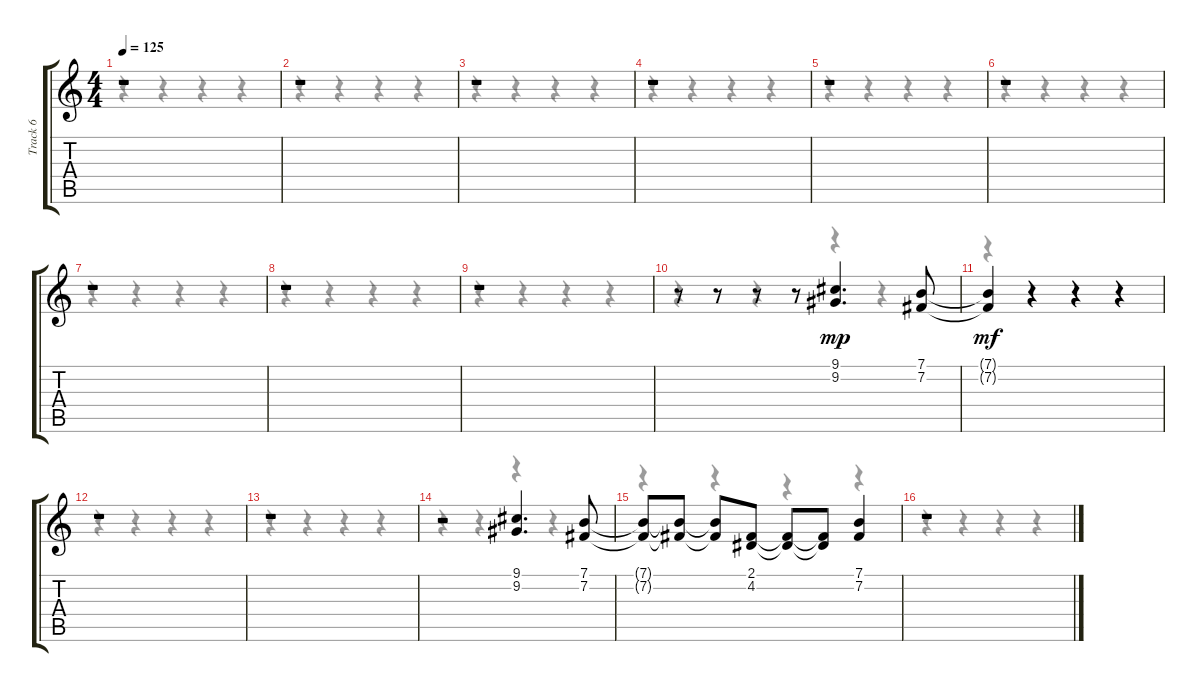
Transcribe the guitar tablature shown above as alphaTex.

\track ("Track 6" "Track 6") {instrument choiraahs}
\staff {score tabs}
\tuning (E4 B3 G3 D3 A2 E2) {hide}
\voice
\ts (4 4)
\tempo 125
\clef g2
\ks c
r.1{dy mp} |
r.1 |
r.1 |
r.1 |
r.1 |
r.1 |
r.1 |
r.1 |
r.1 |
r.8 r.8 r.8 r.8 (9.1 9.2).4{d} (7.1 7.2).8 |
(7.1{t} 7.2{t}).4{dy mf} r.4 r.4 r.4 |
r.1 |
r.1 |
r.2 (9.1 9.2).4{d} (7.1 7.2).8 |
(7.1{t} 7.2{t}).8 (7.1{t} 7.2{t}).8 (7.1{t} 7.2{t}).8 (2.1 4.2).8 (2.1{t} 4.2{t}).8 (2.1{t} 4.2{t}).8 (7.1 7.2).4 |
r.1
\voice
\clef g2
\ottava regular
\simile none
\ks c
r.4{dy f} r.4 r.4 r.4 |
r.4 r.4 r.4 r.4 |
r.4 r.4 r.4 r.4 |
r.4 r.4 r.4 r.4 |
r.4 r.4 r.4 r.4 |
r.4 r.4 r.4 r.4 |
r.4 r.4 r.4 r.4 |
r.4 r.4 r.4 r.4 |
r.4 r.4 r.4 r.4 |
r.4 r.4 r.4 r.4 |
r.4 r.4 r.4 r.4 |
r.4 r.4 r.4 r.4 |
r.4 r.4 r.4 r.4 |
r.4 r.4 r.4 r.4 |
r.4 r.4 r.4 r.4 |
r.4 r.4 r.4 r.4
